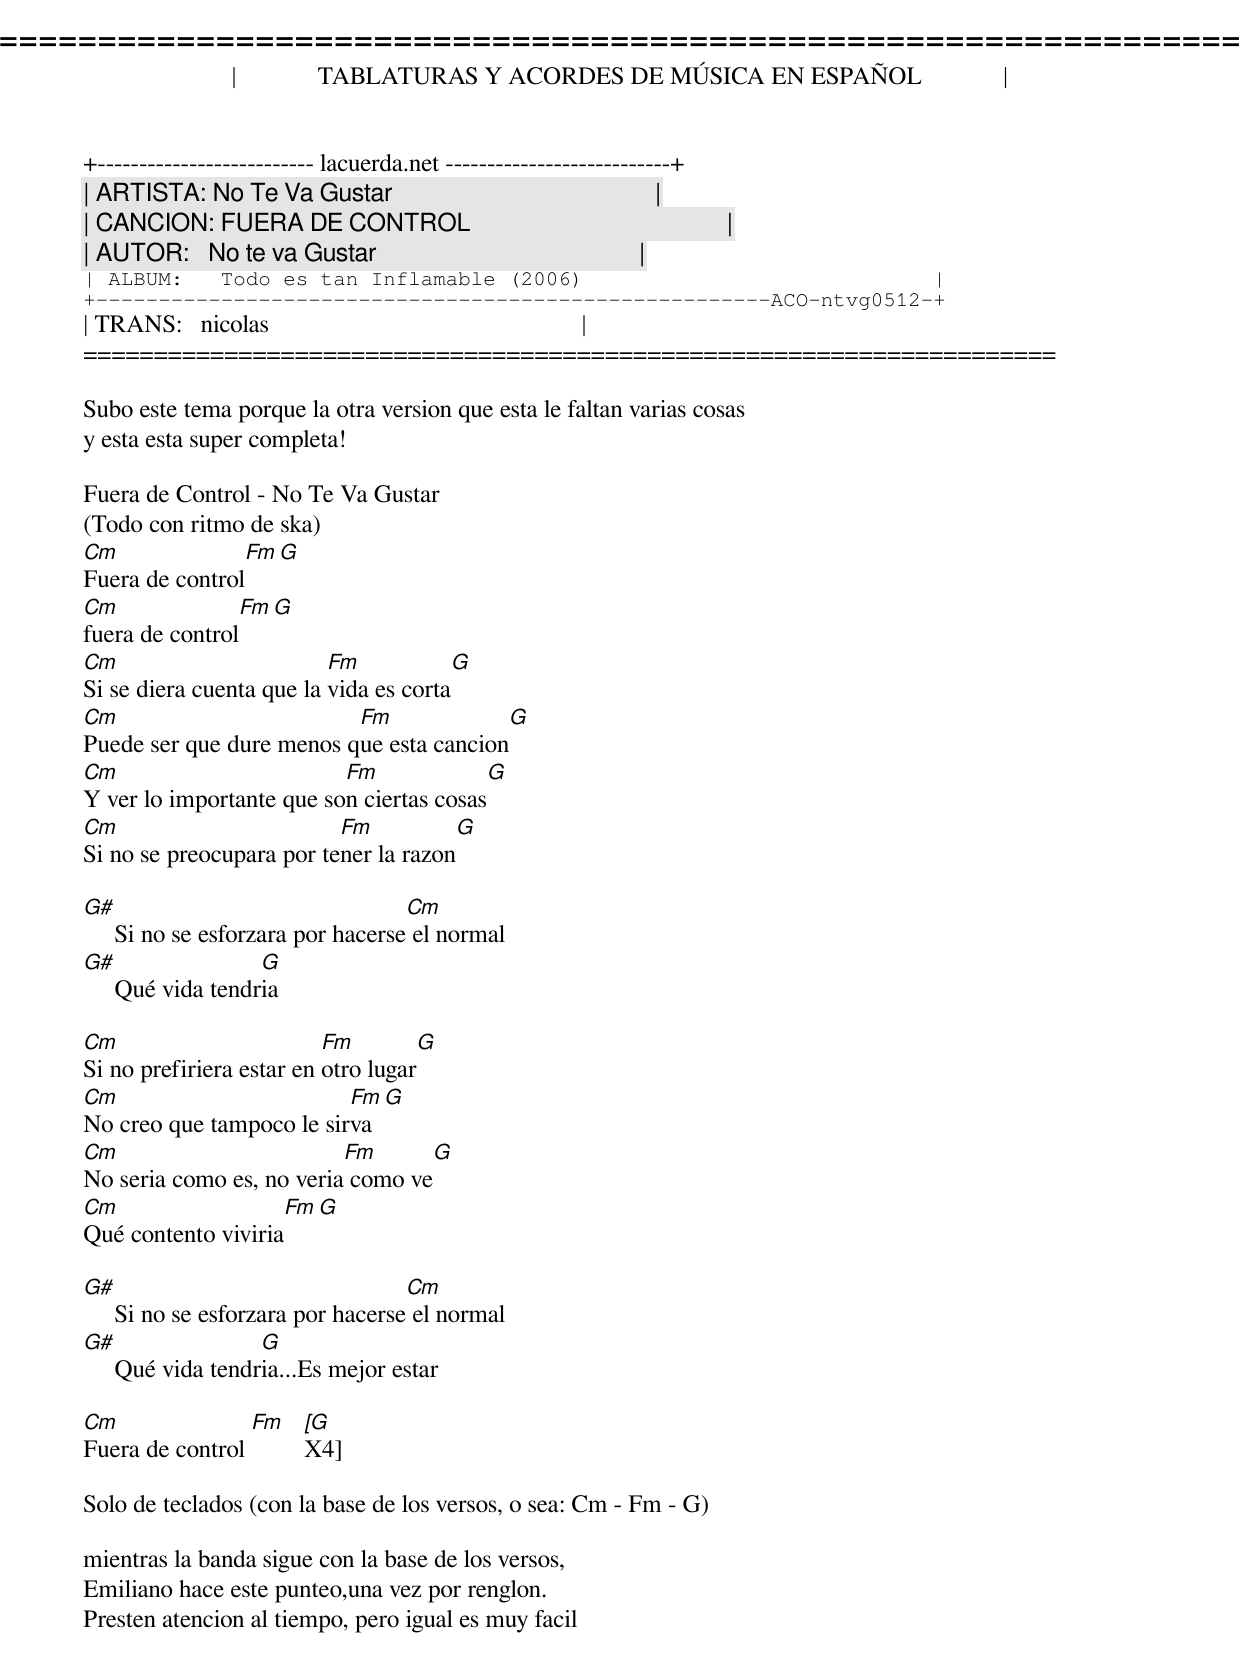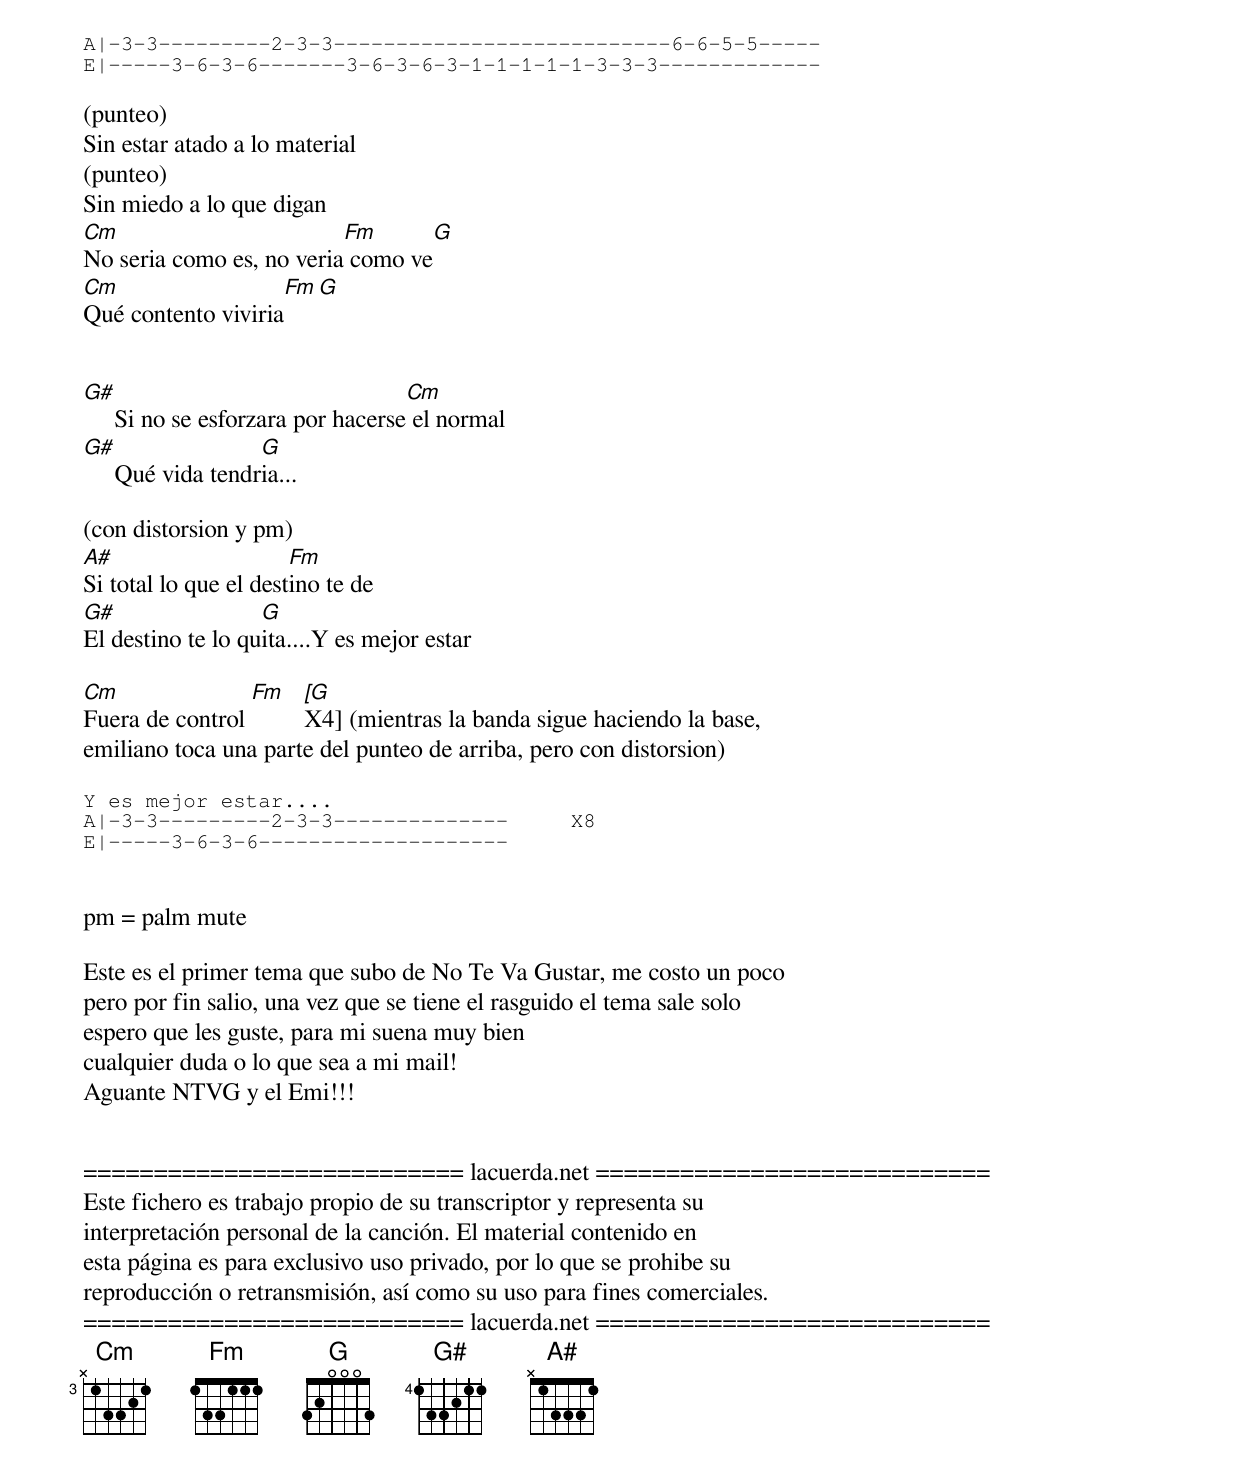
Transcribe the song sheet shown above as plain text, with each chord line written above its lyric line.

=====================================================================
|             TABLATURAS Y ACORDES DE MÚSICA EN ESPAÑOL             |
+-------------------------- lacuerda.net ---------------------------+
| ARTISTA: No Te Va Gustar                                          |
| CANCION: FUERA DE CONTROL                                         |
| AUTOR:   No te va Gustar                                          |
| ALBUM:   Todo es tan Inflamable (2006)                            |
+------------------------------------------------------ACO-ntvg0512-+
| TRANS:   nicolas                                                  |
=====================================================================

Subo este tema porque la otra version que esta le faltan varias cosas
y esta esta super completa!

Fuera de Control - No Te Va Gustar
(Todo con ritmo de ska)
Cm                  Fm  G
Fuera de control
Cm                  Fm  G
fuera de control
Cm                        Fm             G
Si se diera cuenta que la vida es corta
Cm                        Fm              G
Puede ser que dure menos que esta cancion
Cm                        Fm               G
Y ver lo importante que son ciertas cosas
Cm                        Fm             G
Si no se preocupara por tener la razon

G#                                 Cm
     Si no se esforzara por hacerse el normal
G#                 G
     Qué vida tendria

Cm                        Fm          G
Si no prefiriera estar en otro lugar
Cm                        Fm          G
No creo que tampoco le sirva
Cm                        Fm          G
No seria como es, no veria como ve
Cm                      Fm             G
Qué contento viviria

G#                                 Cm
     Si no se esforzara por hacerse el normal
G#                 G
     Qué vida tendria...Es mejor estar

Cm               Fm  G
Fuera de control    [X4]

Solo de teclados (con la base de los versos, o sea: Cm - Fm - G)

mientras la banda sigue con la base de los versos,
Emiliano hace este punteo,una vez por renglon.
Presten atencion al tiempo, pero igual es muy facil

A|-3-3---------2-3-3---------------------------6-6-5-5-----
E|-----3-6-3-6-------3-6-3-6-3-1-1-1-1-1-3-3-3-------------

(punteo)
Sin estar atado a lo material
(punteo)
Sin miedo a lo que digan
Cm                        Fm          G
No seria como es, no veria como ve
Cm                      Fm             G
Qué contento viviria


G#                                 Cm
     Si no se esforzara por hacerse el normal
G#                 G
     Qué vida tendria...

(con distorsion y pm)
A#                     Fm
Si total lo que el destino te de
G#                 G
El destino te lo quita....Y es mejor estar

Cm               Fm  G
Fuera de control    [X4] (mientras la banda sigue haciendo la base,
emiliano toca una parte del punteo de arriba, pero con distorsion)

Y es mejor estar....
A|-3-3---------2-3-3--------------     X8
E|-----3-6-3-6--------------------


pm = palm mute

Este es el primer tema que subo de No Te Va Gustar, me costo un poco
pero por fin salio, una vez que se tiene el rasguido el tema sale solo
espero que les guste, para mi suena muy bien
cualquier duda o lo que sea a mi mail!
Aguante NTVG y el Emi!!!


=========================== lacuerda.net ============================
Este fichero es trabajo propio de su transcriptor y representa su
interpretación personal de la canción. El material contenido en
esta página es para exclusivo uso privado, por lo que se prohibe su
reproducción o retransmisión, así como su uso para fines comerciales.
=========================== lacuerda.net ============================
